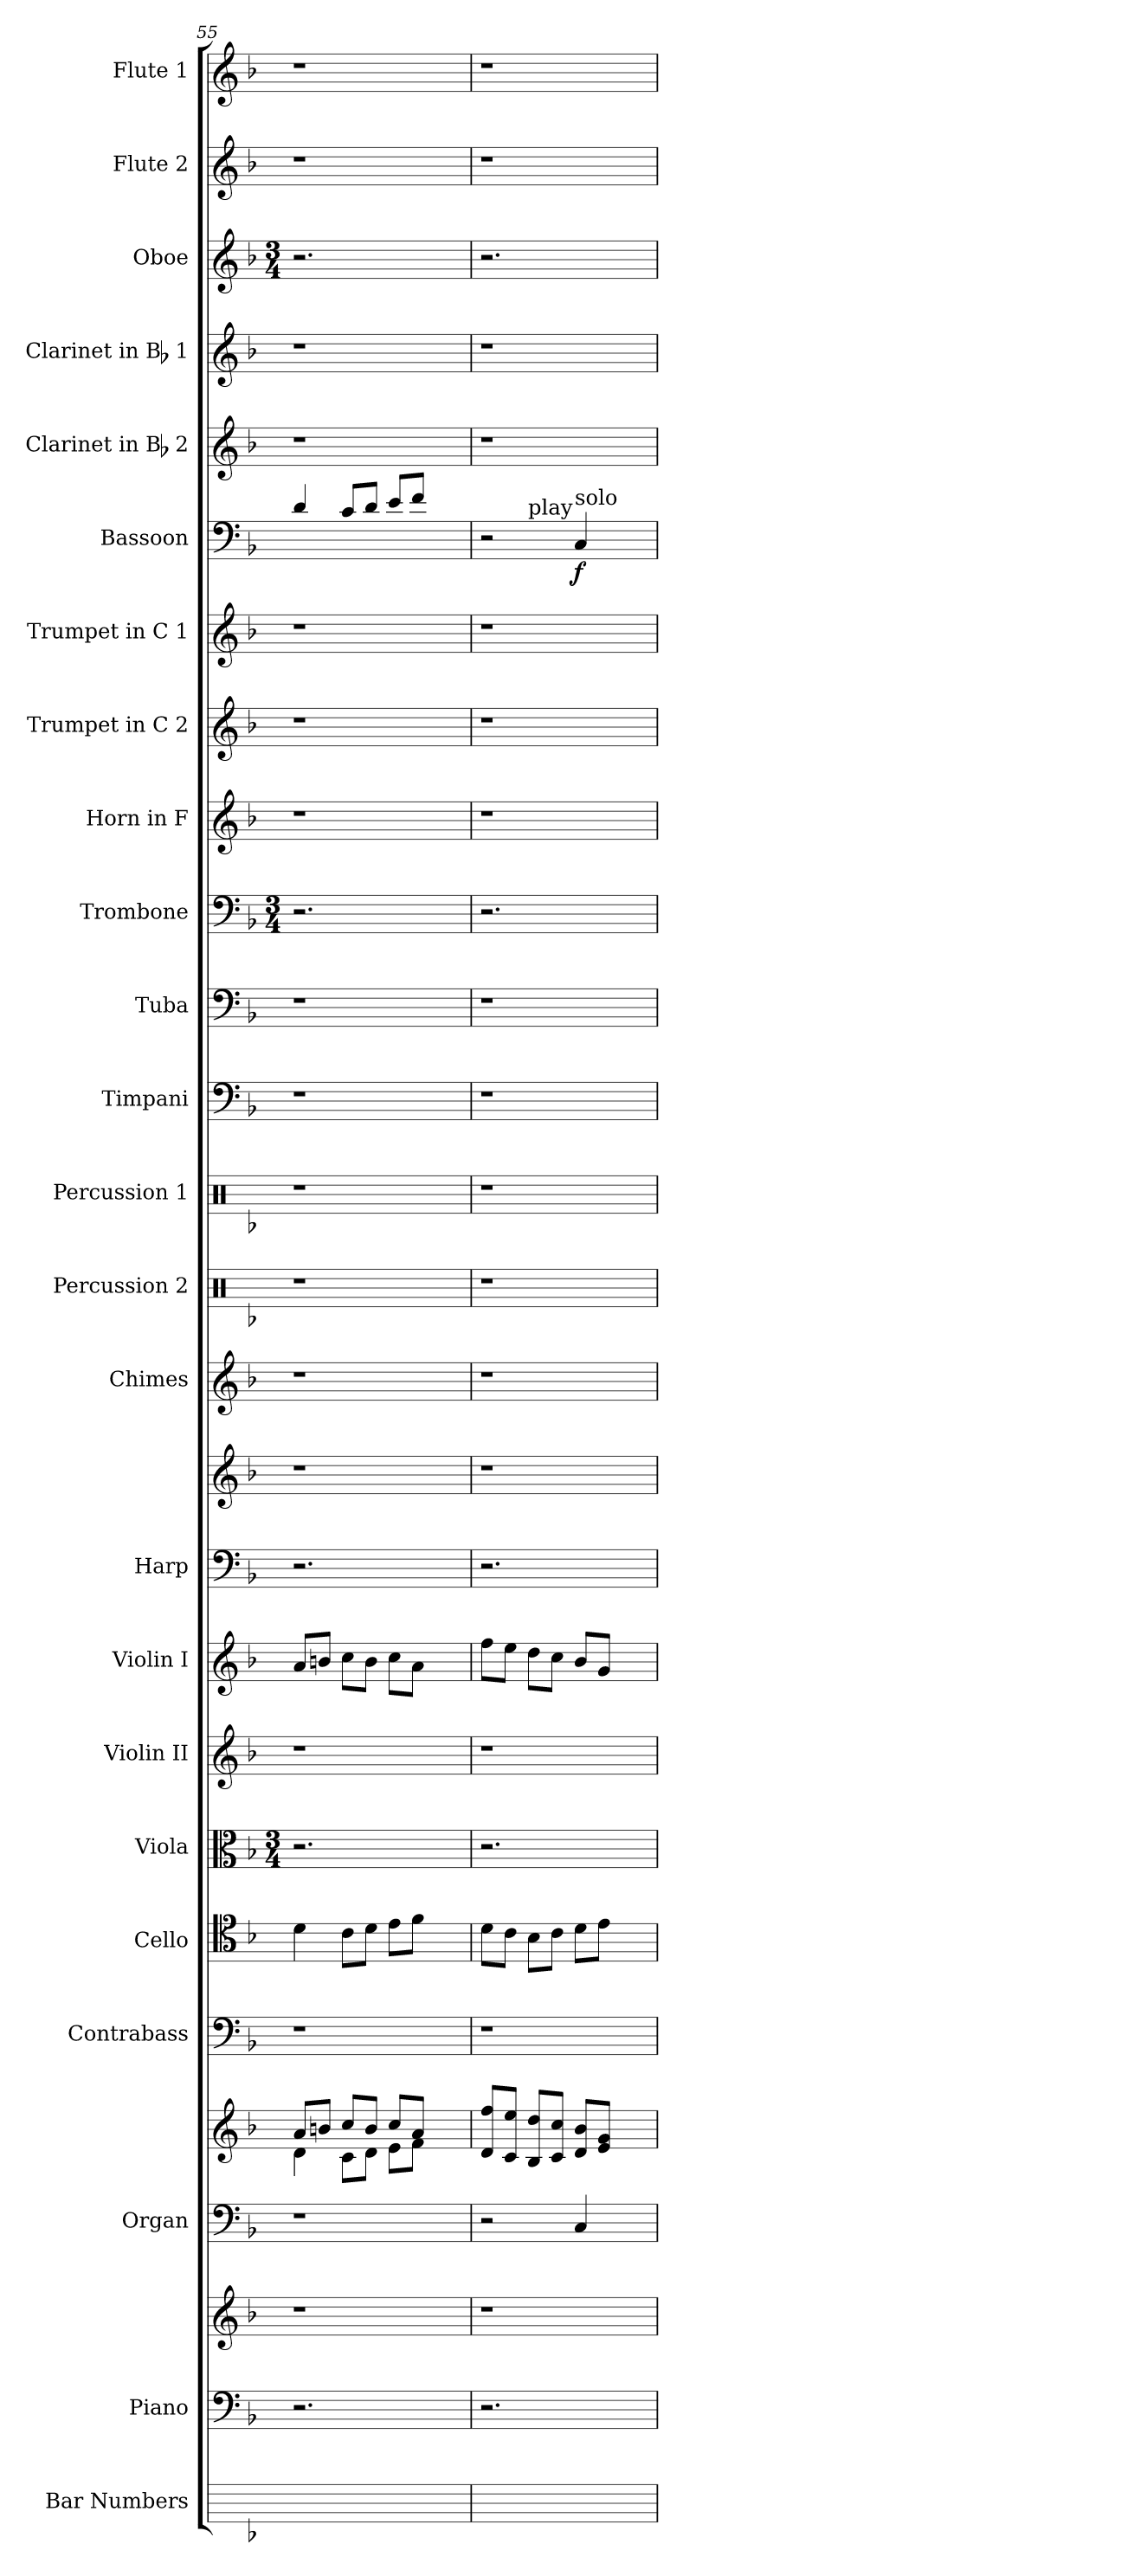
**kern	**kern	**kern	**kern	**kern	**kern	**kern	**kern	**kern	**kern	**kern	**kern	**kern	**kern	**kern	**kern	**kern	**kern	**kern	**kern	**kern	**kern	**dynam	**kern	**kern	**kern	**kern	**kern
*part24	*part23	*part23	*part22	*part22	*part21	*part20	*part19	*part18	*part17	*part16	*part16	*part15	*part14	*part13	*part12	*part11	*part10	*part9	*part8	*part7	*part6	*part6	*part5	*part4	*part3	*part2	*part1
*staff27	*staff26	*staff25	*staff24	*staff23	*staff22	*staff21	*staff20	*staff19	*staff18	*staff17	*staff16	*staff15	*staff14	*staff13	*staff12	*staff11	*staff10	*staff9	*staff8	*staff7	*staff6	*staff6	*staff5	*staff4	*staff3	*staff2	*staff1
*I"Bar Numbers	*I"Piano	*	*I"Organ	*	*I"Contrabass	*I"Cello	*I"Viola	*I"Violin II	*I"Violin I	*I"Harp	*	*I"Chimes	*I"Percussion 2	*I"Percussion 1	*I"Timpani	*I"Tuba	*I"Trombone	*I"Horn in F	*I"Trumpet in C 2	*I"Trumpet in C 1	*I"Bassoon	*	*I"Clarinet in Bb 2	*I"Clarinet in Bb 1	*I"Oboe	*I"Flute 2	*I"Flute 1
*	*I'Pno.	*	*I'Org.	*	*I'Cb.	*	*I'Vla.	*I'Vln. II	*I'Vln. I	*I'Hp.	*	*I'Chm.	*I'Perc. 2	*I'Perc. 1	*I'Timp.	*I'Tuba	*I'Tbn.	*	*I'Tpt 2	*I'Tpt 1	*I'Bsn.	*	*I'Cl 2	*I'Cl 1	*I'Ob.	*I'Fl 2	*I'Fl 1
*	*clefF4	*clefG2	*clefF4	*clefG2	*clefF4	*clefC4	*clefC3	*clefG2	*clefG2	*clefF4	*clefG2	*clefG2	*clefX	*clefX	*clefF4	*clefF4	*clefF4	*clefG2	*clefG2	*clefG2	*clefF4	*	*clefG2	*clefG2	*clefG2	*clefG2	*clefG2
*	*	*	*	*	*ITrd7c12	*	*	*	*	*	*	*	*	*	*	*	*	*	*	*	*	*	*	*	*	*	*
*k[b-]	*k[b-]	*k[b-]	*k[b-]	*k[b-]	*k[b-]	*k[b-]	*k[b-]	*k[b-]	*k[b-]	*k[b-]	*k[b-]	*k[b-]	*k[b-]	*k[b-]	*k[b-]	*k[b-]	*k[b-]	*k[b-]	*k[b-]	*k[b-]	*k[b-]	*	*k[b-]	*k[b-]	*k[b-]	*k[b-]	*k[b-]
*F:	*F:	*F:	*F:	*F:	*F:	*F:	*F:	*F:	*F:	*F:	*F:	*F:	*F:	*F:	*F:	*F:	*F:	*F:	*F:	*F:	*F:	*	*F:	*F:	*F:	*F:	*F:
*	*	*	*	*	*	*	*M3/4	*	*	*	*	*	*	*	*	*	*M3/4	*	*	*	*	*	*	*	*M3/4	*	*
=55	=55	=55	=55	=55	=55	=55	=55	=55	=55	=55	=55	=55	=55	=55	=55	=55	=55	=55	=55	=55	=55	=55	=55	=55	=55	=55	=55
*	*	*	*	*^	*	*	*	*	*	*	*	*	*	*	*	*	*	*	*	*	*	*	*	*	*	*	*
1ryy	2.r	1r	1r	8a/L	4d\	1r	4d\	2.r	1r	8a/L	2.r	1r	1r	1r	1r	1r	1r	2.r	1r	1r	1r	4d/	.	1r	1r	2.r	1r	1r
.	.	.	.	8bn/J	.	.	.	.	.	8bn/J	.	.	.	.	.	.	.	.	.	.	.	.	.	.	.	.	.	.
.	.	.	.	8cc/L	8c\L	.	8c\L	.	.	8cc\L	.	.	.	.	.	.	.	.	.	.	.	8c/L	.	.	.	.	.	.
.	.	.	.	8b/J	8d\J	.	8d\J	.	.	8b\J	.	.	.	.	.	.	.	.	.	.	.	8d/J	.	.	.	.	.	.
.	.	.	.	8cc/L	8e\L	.	8e\L	.	.	8cc\L	.	.	.	.	.	.	.	.	.	.	.	8e/L	.	.	.	.	.	.
.	.	.	.	8a/J	8f\J	.	8f\J	.	.	8a\J	.	.	.	.	.	.	.	.	.	.	.	8f/J	.	.	.	.	.	.
.	4ryy	.	.	4ryy	4ryy	.	4ryy	4ryy	.	4ryy	4ryy	.	.	.	.	.	.	4ryy	.	.	.	4ryy	.	.	.	4ryy	.	.
*	*	*	*	*v	*v	*	*	*	*	*	*	*	*	*	*	*	*	*	*	*	*	*	*	*	*	*	*	*
=56	=56	=56	=56	=56	=56	=56	=56	=56	=56	=56	=56	=56	=56	=56	=56	=56	=56	=56	=56	=56	=56	=56	=56	=56	=56	=56	=56
*	*	*	*	*	*	*	*	*	*	*	*	*	*	*	*	*	*	*	*	*	*^	*	*	*	*	*	*
1ryy	2.r	1r	2r	8d/ 8ff/L	1r	8d\L	2.r	1r	8ff\L	2.r	1r	1r	1r	1r	1r	1r	2.r	1r	1r	1r	2r	4ryy	.	1r	1r	2.r	1r	1r
.	.	.	.	8c/ 8ee/J	.	8c\J	.	.	8ee\J	.	.	.	.	.	.	.	.	.	.	.	.	.	.	.	.	.	.	.
!	!	!	!	!	!	!	!	!	!	!	!	!	!	!	!	!	!	!	!	!	!	!LO:TX:a:t=play	!	!	!	!	!	!
.	.	.	.	8B-/ 8dd/L	.	8B-\L	.	.	8dd\L	.	.	.	.	.	.	.	.	.	.	.	.	2.ryy	.	.	.	.	.	.
.	.	.	.	8c/ 8cc/J	.	8c\J	.	.	8cc\J	.	.	.	.	.	.	.	.	.	.	.	.	.	.	.	.	.	.	.
!	!	!	!	!	!	!	!	!	!	!	!	!	!	!	!	!	!	!	!	!	!LO:TX:a:t=solo	!	!	!	!	!	!	!
!	!	!	!	!	!	!	!	!	!	!	!	!	!	!	!	!	!	!	!	!	!	!	!LO:DY:b	!	!	!	!	!
.	.	.	4C/	8d/ 8b-/L	.	8d\L	.	.	8b-/L	.	.	.	.	.	.	.	.	.	.	.	4C/	.	f	.	.	.	.	.
.	.	.	.	8e/ 8g/J	.	8e\J	.	.	8g/J	.	.	.	.	.	.	.	.	.	.	.	.	.	.	.	.	.	.	.
.	4ryy	.	4ryy	4ryy	.	4ryy	4ryy	.	4ryy	4ryy	.	.	.	.	.	.	4ryy	.	.	.	4ryy	.	.	.	.	4ryy	.	.
*	*	*	*	*	*	*	*	*	*	*	*	*	*	*	*	*	*	*	*	*	*v	*v	*	*	*	*	*	*
=	=	=	=	=	=	=	=	=	=	=	=	=	=	=	=	=	=	=	=	=	=	=	=	=	=	=	=
*-	*-	*-	*-	*-	*-	*-	*-	*-	*-	*-	*-	*-	*-	*-	*-	*-	*-	*-	*-	*-	*-	*-	*-	*-	*-	*-	*-
